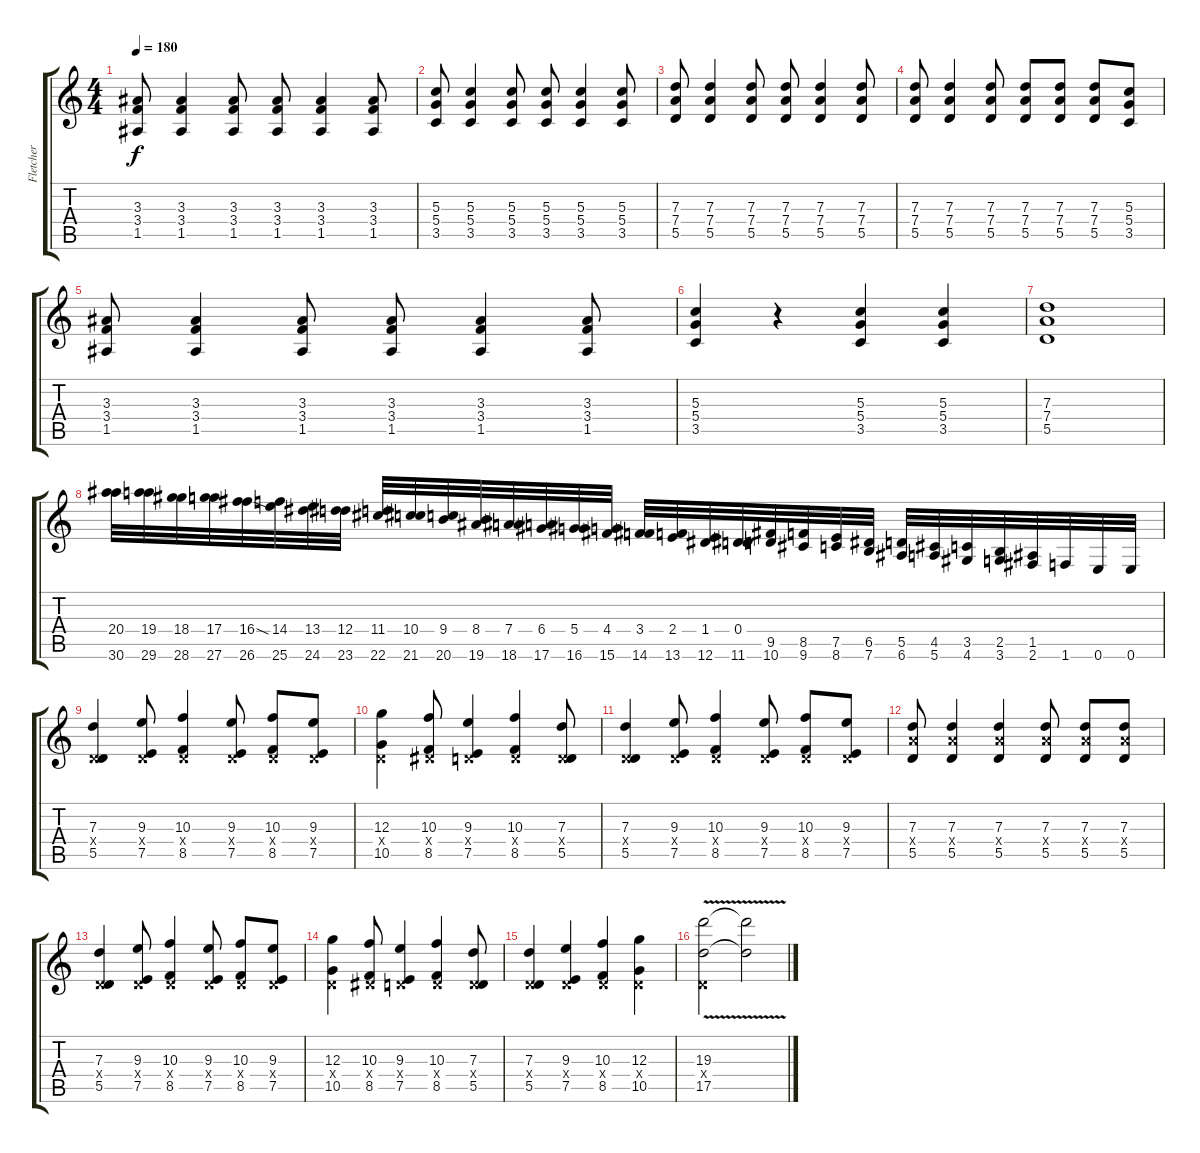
\track ("Fletcher" "Fletcher") {instrument distortionguitar}
\staff {score tabs}
\tuning (E4 B3 G3 D3 A2 E2) {hide}
\ts (4 4)
\tempo 180
\clef g2
\ks c
(3.3 3.4 1.5).8{dy f} (3.3 3.4 1.5).4 (3.3 3.4 1.5).8 (3.3 3.4 1.5).8 (3.3 3.4 1.5).4 (3.3 3.4 1.5).8 |
(5.3 5.4 3.5).8 (5.3 5.4 3.5).4 (5.3 5.4 3.5).8 (5.3 5.4 3.5).8 (5.3 5.4 3.5).4 (5.3 5.4 3.5).8 |
(7.3 7.4 5.5).8 (7.3 7.4 5.5).4 (7.3 7.4 5.5).8 (7.3 7.4 5.5).8 (7.3 7.4 5.5).4 (7.3 7.4 5.5).8 |
(7.3 7.4 5.5).8 (7.3 7.4 5.5).4 (7.3 7.4 5.5).8 (7.3 7.4 5.5).8 (7.3 7.4 5.5).8 (7.3 7.4 5.5).8 (5.3 5.4 3.5).8 |
(3.3 3.4 1.5).8 (3.3 3.4 1.5).4 (3.3 3.4 1.5).8 (3.3 3.4 1.5).8 (3.3 3.4 1.5).4 (3.3 3.4 1.5).8 |
(5.3 5.4 3.5).4 r.4 (5.3 5.4 3.5).4 (5.3 5.4 3.5).4 |
(7.3 7.4 5.5).1 |
(20.4 30.6).32 (19.4 29.6).32 (18.4 28.6).32 (17.4 27.6).32 (16.4{sod} 26.6).32 (14.4 25.6).32 (13.4 24.6).32 (12.4 23.6).32 (11.4 22.6).32 (10.4 21.6).32 (9.4 20.6).32 (8.4 19.6).32 (7.4 18.6).32 (6.4 17.6).32 (5.4 16.6).32 (4.4 15.6).32 (3.4 14.6).32 (2.4 13.6).32 (1.4 12.6).32 (0.4 11.6).32 (9.5 10.6).32 (8.5 9.6).32 (7.5 8.6).32 (6.5 7.6).32 (5.5 6.6).32 (4.5 5.6).32 (3.5 4.6).32 (2.5 3.6).32 (1.5 2.6).32 1.6.32 0.6.32 0.6.32 |
(7.3 0.4{x} 5.5).4 (9.3 0.4{x} 7.5).8 (10.3 0.4{x} 8.5).4 (9.3 0.4{x} 7.5).8 (10.3 0.4{x} 8.5).8 (9.3 0.4{x} 7.5).8 |
(12.3 0.4{x} 10.5).4 (10.3 1.4{x} 8.5).8 (9.3 0.4{x} 7.5).4 (10.3 0.4{x} 8.5).4 (7.3 0.4{x} 5.5).8 |
(7.3 0.4{x} 5.5).4 (9.3 0.4{x} 7.5).8 (10.3 0.4{x} 8.5).4 (9.3 0.4{x} 7.5).8 (10.3 0.4{x} 8.5).8 (9.3 0.4{x} 7.5).8 |
(7.3 7.4{x} 5.5).8 (7.3 7.4{x} 5.5).4 (7.3 7.4{x} 5.5).4 (7.3 7.4{x} 5.5).8 (7.3 7.4{x} 5.5).8 (7.3 7.4{x} 5.5).8 |
(7.3 0.4{x} 5.5).4 (9.3 0.4{x} 7.5).8 (10.3 0.4{x} 8.5).4 (9.3 0.4{x} 7.5).8 (10.3 0.4{x} 8.5).8 (9.3 0.4{x} 7.5).8 |
(12.3 0.4{x} 10.5).4 (10.3 1.4{x} 8.5).8 (9.3 0.4{x} 7.5).4 (10.3 0.4{x} 8.5).4 (7.3 0.4{x} 5.5).8 |
(7.3 0.4{x} 5.5).4 (9.3 0.4{x} 7.5).4 (10.3 0.4{x} 8.5).4 (12.3 0.4{x} 10.5).4 |
(19.3{v} 0.4{x} 17.5{v}).2 (19.3{t} 17.5{t}).2
